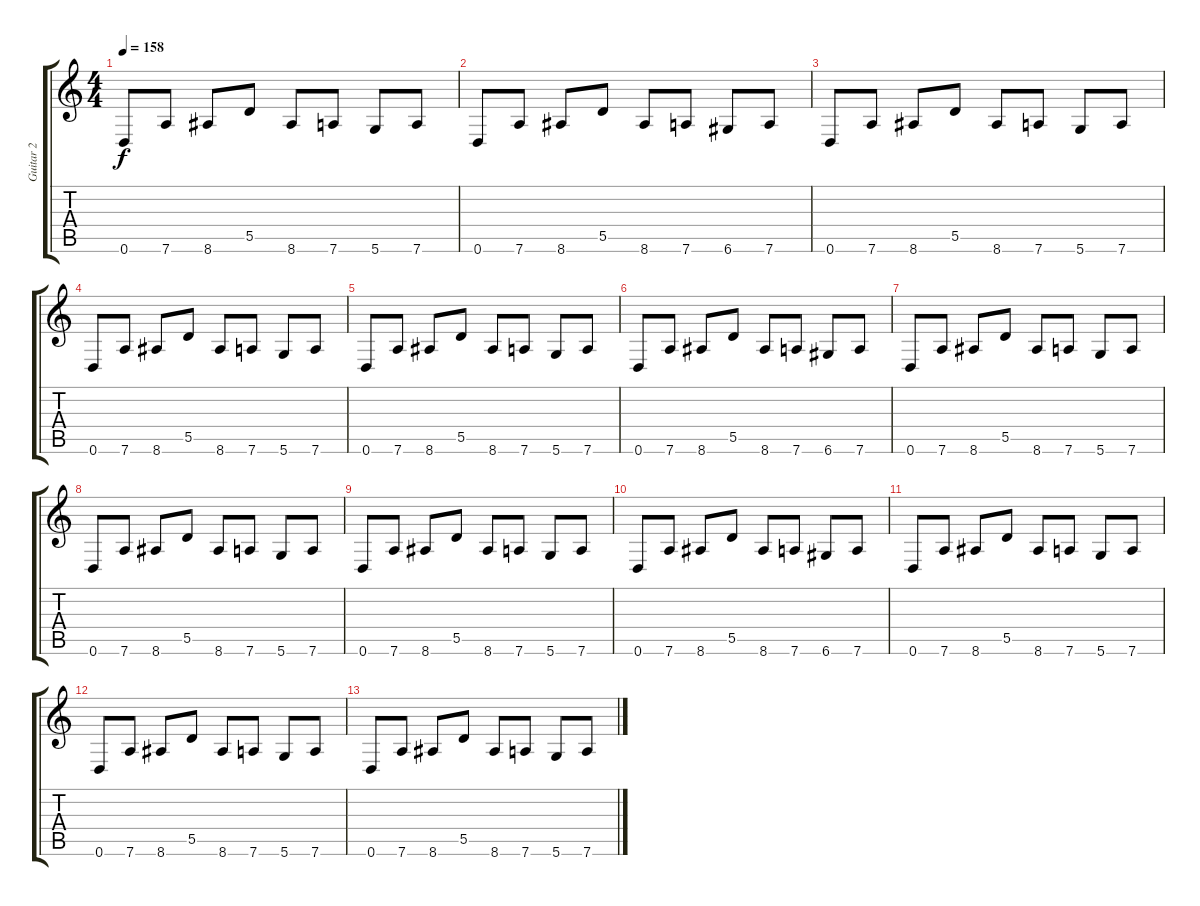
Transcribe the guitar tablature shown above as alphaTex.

\track ("Guitar 2" "Guitar 2") {instrument distortionguitar}
\staff {score tabs}
\tuning (E4 B3 G3 D3 A2 D2) {hide}
\ts (4 4)
\tempo 158
\clef g2
\ks c
0.6.8{dy f} 7.6.8 8.6.8 5.5.8 8.6.8 7.6.8 5.6.8 7.6.8 |
0.6.8 7.6.8 8.6.8 5.5.8 8.6.8 7.6.8 6.6.8 7.6.8 |
0.6.8 7.6.8 8.6.8 5.5.8 8.6.8 7.6.8 5.6.8 7.6.8 |
0.6.8 7.6.8 8.6.8 5.5.8 8.6.8 7.6.8 5.6.8 7.6.8 |
0.6.8 7.6.8 8.6.8 5.5.8 8.6.8 7.6.8 5.6.8 7.6.8 |
0.6.8 7.6.8 8.6.8 5.5.8 8.6.8 7.6.8 6.6.8 7.6.8 |
0.6.8 7.6.8 8.6.8 5.5.8 8.6.8 7.6.8 5.6.8 7.6.8 |
0.6.8 7.6.8 8.6.8 5.5.8 8.6.8 7.6.8 5.6.8 7.6.8 |
0.6.8 7.6.8 8.6.8 5.5.8 8.6.8 7.6.8 5.6.8 7.6.8 |
0.6.8 7.6.8 8.6.8 5.5.8 8.6.8 7.6.8 6.6.8 7.6.8 |
0.6.8 7.6.8 8.6.8 5.5.8 8.6.8 7.6.8 5.6.8 7.6.8 |
0.6.8{volume 11} 7.6.8 8.6.8 5.5.8 8.6.8{volume 8} 7.6.8 5.6.8 7.6.8{volume 7} |
0.6.8 7.6.8{volume 6} 8.6.8 5.5.8{volume 5} 8.6.8 7.6.8{volume 4} 5.6.8{volume 2} 7.6.8{volume 0}
